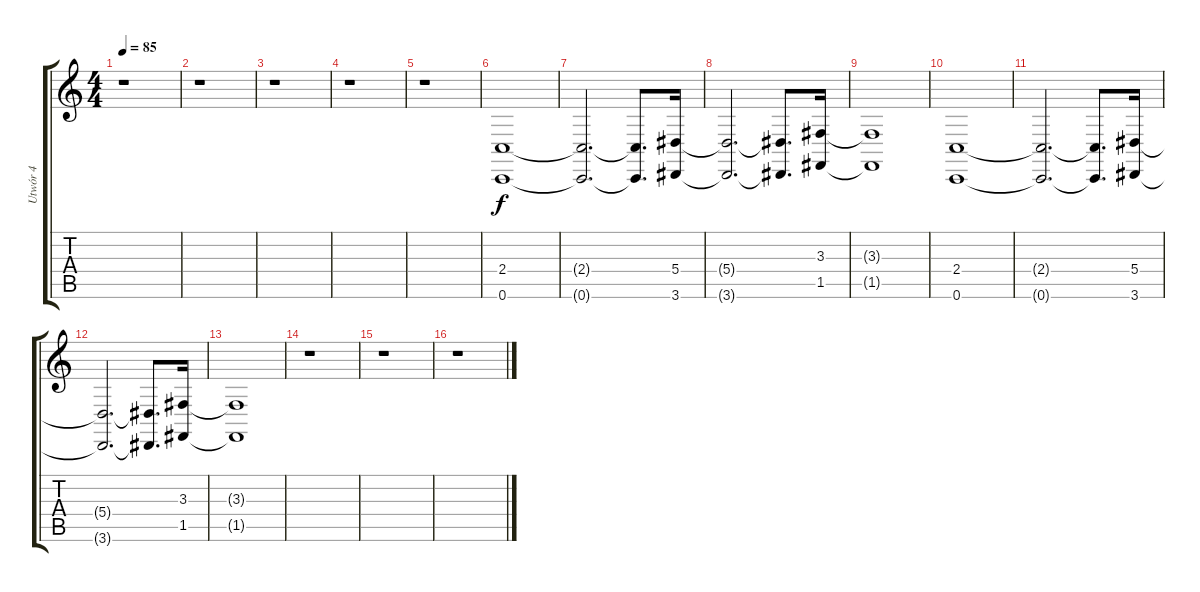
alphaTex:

\track ("Utwór 4" "Utwór 4") {instrument choiraahs}
\staff {score tabs}
\tuning (C4 G3 Eb3 Bb2 F2 C2) {hide}
\ts (4 4)
\tempo 85
\clef g2
\ks c
r.1{dy f} |
r.1 |
r.1 |
r.1 |
r.1 |
(2.4 0.6).1 |
(2.4{t} 0.6{t}).2{d} (2.4{t} 0.6{t}).8{d} (5.4 3.6).16 |
(5.4{t} 3.6{t}).2{d} (5.4{t} 3.6{t}).8{d} (3.3 1.5).16{volume 10} |
(3.3{t} 1.5{t}).1{volume 16} |
(2.4 0.6).1 |
(2.4{t} 0.6{t}).2{d} (2.4{t} 0.6{t}).8{d} (5.4 3.6).16 |
(5.4{t} 3.6{t}).2{d} (5.4{t} 3.6{t}).8{d} (3.3 1.5).16{volume 10} |
(3.3{t} 1.5{t}).1{volume 16} |
r.1 |
r.1 |
r.1
